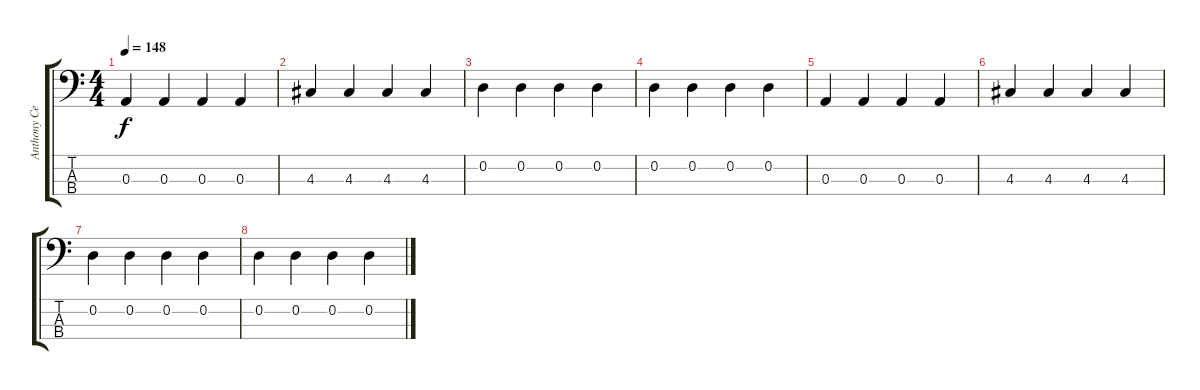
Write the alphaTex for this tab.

\track ("Anthony Celestino - Bass" "Anthony Ce") {instrument electricbassfinger}
\staff {score tabs}
\tuning (G2 D2 A1 E1) {hide}
\ts (4 4)
\tempo 148
\clef f4
\ks c
0.3.4{dy f} 0.3.4 0.3.4 0.3.4 |
4.3.4 4.3.4 4.3.4 4.3.4 |
0.2.4 0.2.4 0.2.4 0.2.4 |
0.2.4 0.2.4 0.2.4 0.2.4 |
0.3.4 0.3.4 0.3.4 0.3.4 |
4.3.4 4.3.4 4.3.4 4.3.4 |
0.2.4 0.2.4 0.2.4 0.2.4 |
0.2.4 0.2.4 0.2.4 0.2.4
